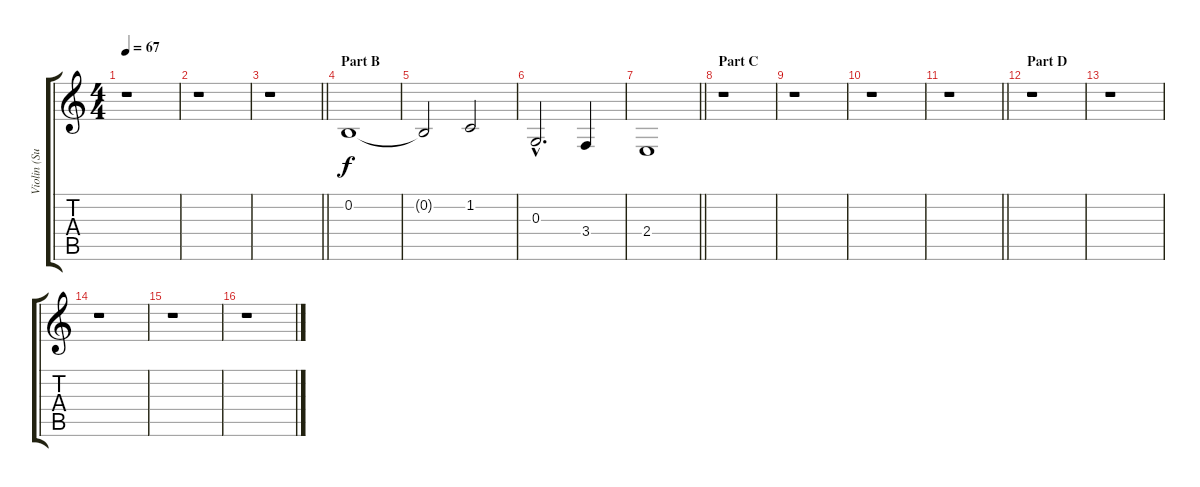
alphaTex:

\track ("Violin (Sugizo)" "Violin (Su") {instrument violin}
\staff {score tabs}
\tuning (E4 B3 G3 D3 A2 E2) {hide}
\ts (4 4)
\tempo 67
\clef g2
\ks c
r.1{dy f} |
r.1 |
\barLineRight lightlight
r.1 |
\section ("" "Part B")
0.2.1 |
0.2{t}.2 1.2.2 |
0.3{hac}.2{d} 3.4.4 |
\barLineRight lightlight
2.4.1 |
\section ("" "Part C")
r.1 |
r.1 |
r.1 |
\barLineRight lightlight
r.1 |
\section ("" "Part D")
r.1 |
r.1 |
r.1 |
r.1 |
r.1
